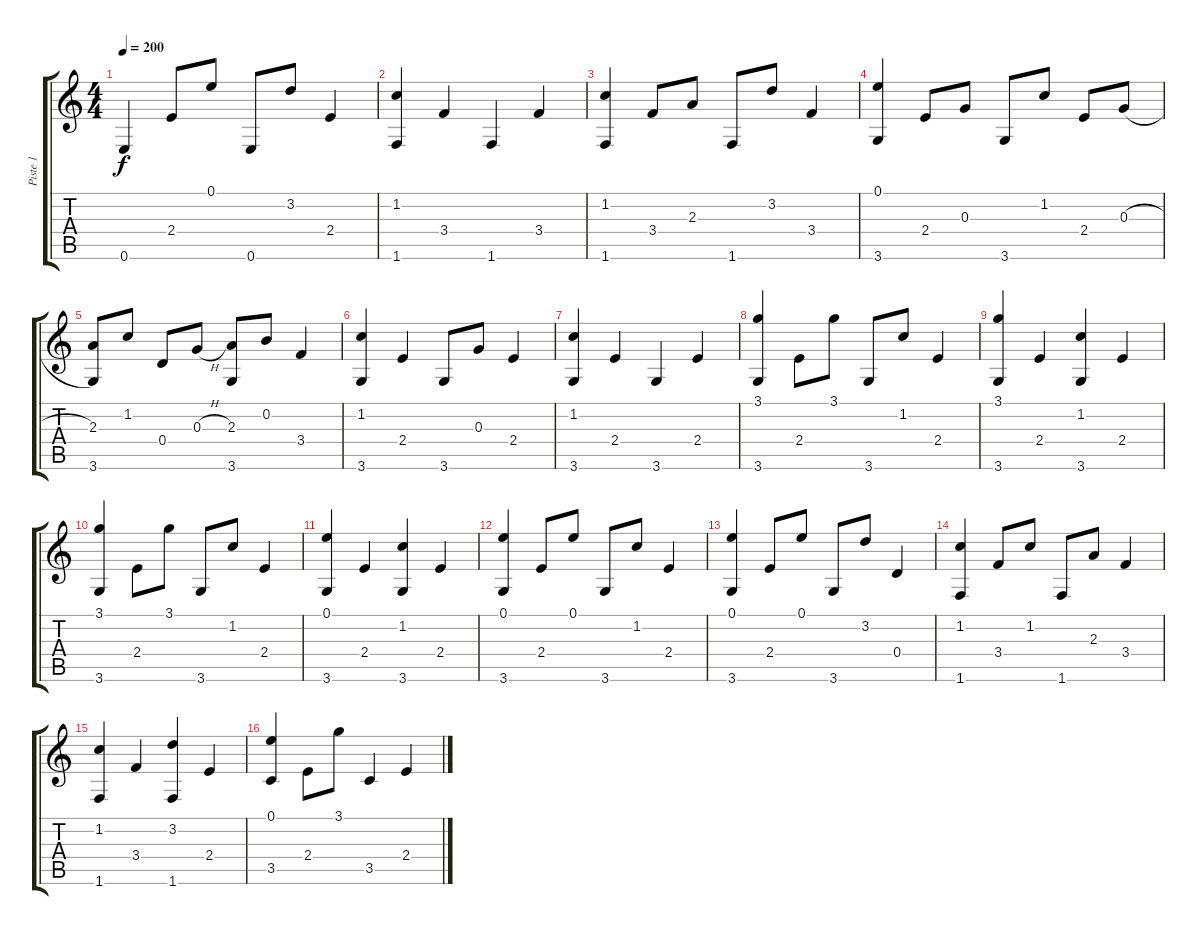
\track ("Piste 1" "Piste 1") {instrument acousticguitarnylon}
\staff {score tabs}
\tuning (E4 B3 G3 D3 A2 E2) {hide}
\ts (4 4)
\tempo 200
\clef g2
\ks c
0.6.4{dy f} 2.4.8 0.1.8 0.6.8 3.2.8 2.4.4 |
(1.2 1.6).4 3.4.4 1.6.4 3.4.4 |
(1.2 1.6).4 3.4.8 2.3.8 1.6.8 3.2.8 3.4.4 |
(0.1 3.6).4 2.4.8 0.3.8 3.6.8 1.2.8 2.4.8 0.3{h}.8 |
(2.3 3.6).8 1.2.8 0.4.8 0.3{h}.8 (2.3 3.6).8 0.2.8 3.4.4 |
(1.2 3.6).4 2.4.4 3.6.8 0.3.8 2.4.4 |
(1.2 3.6).4 2.4.4 3.6.4 2.4.4 |
(3.1 3.6).4 2.4.8 3.1.8 3.6.8 1.2.8 2.4.4 |
(3.1 3.6).4 2.4.4 (1.2 3.6).4 2.4.4 |
(3.1 3.6).4 2.4.8 3.1.8 3.6.8 1.2.8 2.4.4 |
(0.1 3.6).4 2.4.4 (1.2 3.6).4 2.4.4 |
(0.1 3.6).4 2.4.8 0.1.8 3.6.8 1.2.8 2.4.4 |
(0.1 3.6).4 2.4.8 0.1.8 3.6.8 3.2.8 0.4.4 |
(1.2 1.6).4 3.4.8 1.2.8 1.6.8 2.3.8 3.4.4 |
(1.2 1.6).4 3.4.4 (3.2 1.6).4 2.4.4 |
(0.1 3.5).4 2.4.8 3.1.8 3.5.4 2.4.4
